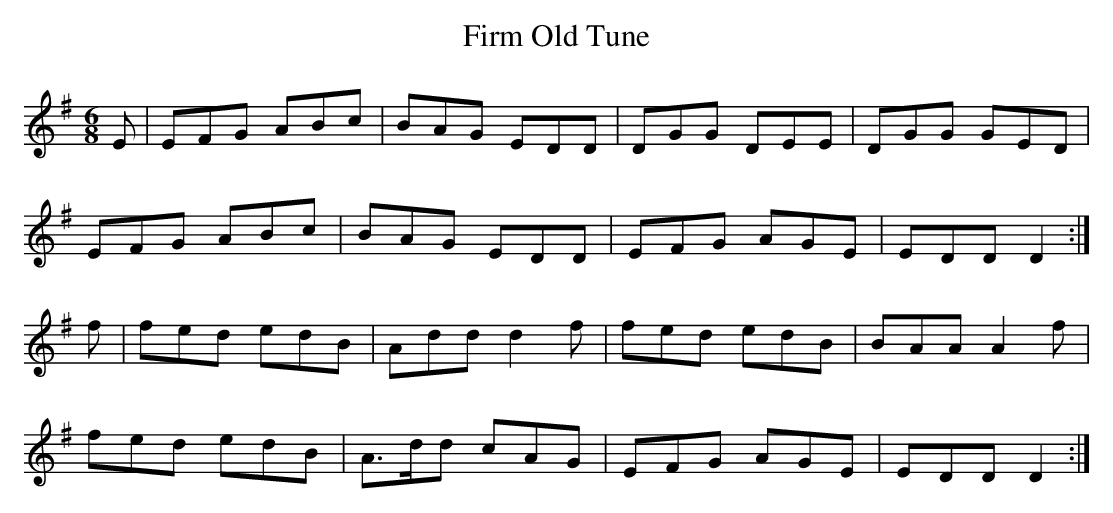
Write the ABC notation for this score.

X:1
T: Firm Old Tune
L: 1/8
M: 6/8
K: G
E | EFG ABc | BAG EDD | DGG DEE | DGG GED |
EFG ABc | BAG EDD | EFG AGE | EDD D2 :|
f | fed edB | Add d2f | fed edB | BAA A2f |
fed edB | A>dd cAG | EFG AGE | EDD D2 :|
